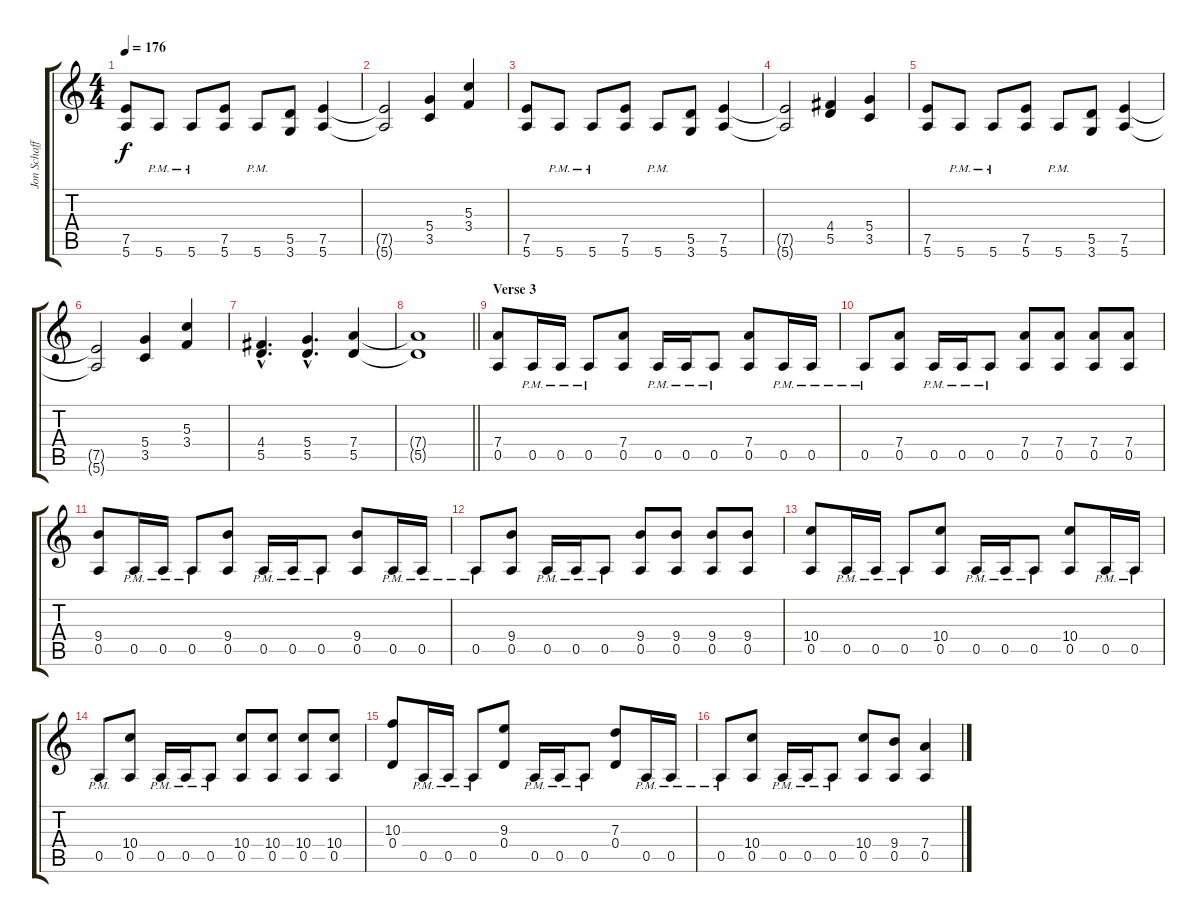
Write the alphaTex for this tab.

\track ("Jon Schaffer" "Jon Schaff") {instrument electricguitarclean}
\staff {score tabs}
\tuning (E4 B3 G3 D3 A2 E2) {hide}
\ts (4 4)
\tempo 176
\clef g2
\ks c
(7.5 5.6).8{dy f} 5.6{pm}.8 5.6{pm}.8 (7.5 5.6).8 5.6{pm}.8 (5.5 3.6).8 (7.5 5.6).4 |
(7.5{t} 5.6{t}).2 (5.4 3.5).4 (5.3 3.4).4 |
(7.5 5.6).8 5.6{pm}.8 5.6{pm}.8 (7.5 5.6).8 5.6{pm}.8 (5.5 3.6).8 (7.5 5.6).4 |
(7.5{t} 5.6{t}).2 (4.4 5.5).4 (5.4 3.5).4 |
(7.5 5.6).8 5.6{pm}.8 5.6{pm}.8 (7.5 5.6).8 5.6{pm}.8 (5.5 3.6).8 (7.5 5.6).4 |
(7.5{t} 5.6{t}).2 (5.4 3.5).4 (5.3 3.4).4 |
(4.4{hac} 5.5{hac}).4{d} (5.4{hac} 5.5{hac}).4{d} (7.4 5.5).4 |
\barLineRight lightlight
(7.4{t} 5.5{t}).1 |
\section ("" "Verse 3")
(7.4 0.5).8 0.5{pm}.16 0.5{pm}.16 0.5{pm}.8 (7.4 0.5).8 0.5{pm}.16 0.5{pm}.16 0.5{pm}.8 (7.4 0.5).8 0.5{pm}.16 0.5{pm}.16 |
0.5{pm}.8 (7.4 0.5).8 0.5{pm}.16 0.5{pm}.16 0.5{pm}.8 (7.4 0.5).8 (7.4 0.5).8 (7.4 0.5).8 (7.4 0.5).8 |
(9.4 0.5).8 0.5{pm}.16 0.5{pm}.16 0.5{pm}.8 (9.4 0.5).8 0.5{pm}.16 0.5{pm}.16 0.5{pm}.8 (9.4 0.5).8 0.5{pm}.16 0.5{pm}.16 |
0.5{pm}.8 (9.4 0.5).8 0.5{pm}.16 0.5{pm}.16 0.5{pm}.8 (9.4 0.5).8 (9.4 0.5).8 (9.4 0.5).8 (9.4 0.5).8 |
(10.4 0.5).8 0.5{pm}.16 0.5{pm}.16 0.5{pm}.8 (10.4 0.5).8 0.5{pm}.16 0.5{pm}.16 0.5{pm}.8 (10.4 0.5).8 0.5{pm}.16 0.5{pm}.16 |
0.5{pm}.8 (10.4 0.5).8 0.5{pm}.16 0.5{pm}.16 0.5{pm}.8 (10.4 0.5).8 (10.4 0.5).8 (10.4 0.5).8 (10.4 0.5).8 |
(10.3 0.4).8 0.5{pm}.16 0.5{pm}.16 0.5{pm}.8 (9.3 0.4).8 0.5{pm}.16 0.5{pm}.16 0.5{pm}.8 (7.3 0.4).8 0.5{pm}.16 0.5{pm}.16 |
0.5{pm}.8 (10.4 0.5).8 0.5{pm}.16 0.5{pm}.16 0.5{pm}.8 (10.4 0.5).8 (9.4 0.5).8 (7.4 0.5).4
